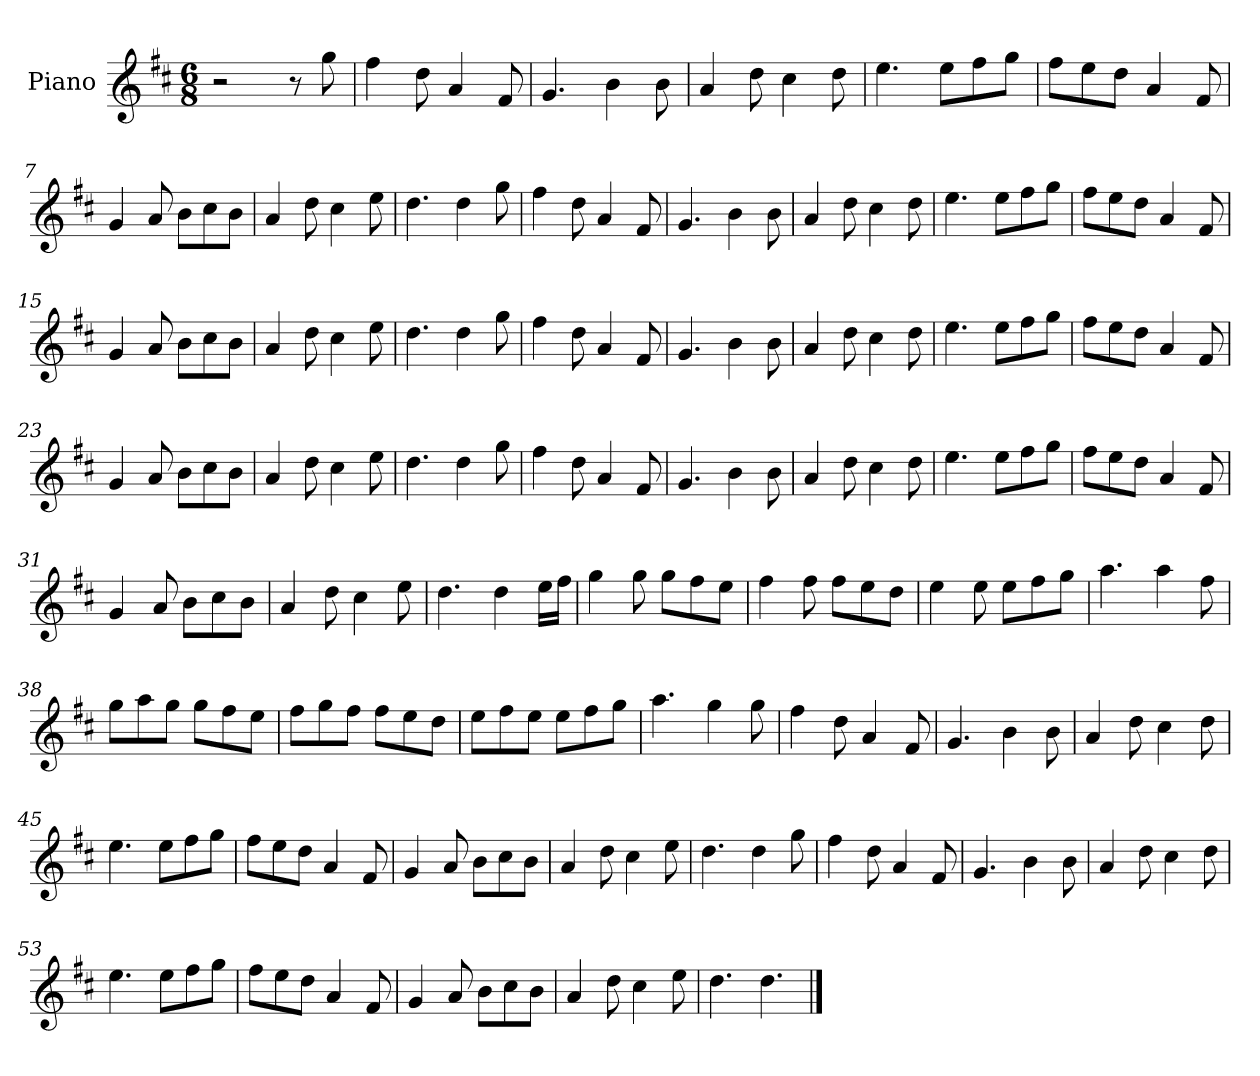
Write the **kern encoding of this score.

**kern
*part1
*staff1
*I"Piano
*I'Pno
*clefG2
*k[f#c#]
*M6/8
=1
2r
8r
8gg\
=2
4ff#\
8dd\
4a/
8f#/
=3
4.g/
4b\
8b\
=4
4a/
8dd\
4cc#\
8dd\
=5
4.ee\
8ee\L
8ff#\
8gg\J
=6
8ff#\L
8ee\
8dd\J
4a/
8f#/
=7
4g/
8a/
8b\L
8cc#\
8b\J
=8
4a/
8dd\
4cc#\
8ee\
=9
4.dd\
4dd\
8gg\
=10
4ff#\
8dd\
4a/
8f#/
=11
4.g/
4b\
8b\
=12
4a/
8dd\
4cc#\
8dd\
=13
4.ee\
8ee\L
8ff#\
8gg\J
=14
8ff#\L
8ee\
8dd\J
4a/
8f#/
=15
4g/
8a/
8b\L
8cc#\
8b\J
=16
4a/
8dd\
4cc#\
8ee\
=17
4.dd\
4dd\
8gg\
=18
4ff#\
8dd\
4a/
8f#/
=19
4.g/
4b\
8b\
=20
4a/
8dd\
4cc#\
8dd\
=21
4.ee\
8ee\L
8ff#\
8gg\J
=22
8ff#\L
8ee\
8dd\J
4a/
8f#/
=23
4g/
8a/
8b\L
8cc#\
8b\J
=24
4a/
8dd\
4cc#\
8ee\
=25
4.dd\
4dd\
8gg\
=26
4ff#\
8dd\
4a/
8f#/
=27
4.g/
4b\
8b\
=28
4a/
8dd\
4cc#\
8dd\
=29
4.ee\
8ee\L
8ff#\
8gg\J
=30
8ff#\L
8ee\
8dd\J
4a/
8f#/
=31
4g/
8a/
8b\L
8cc#\
8b\J
=32
4a/
8dd\
4cc#\
8ee\
=33
4.dd\
4dd\
16ee\LL
16ff#\JJ
=34
4gg\
8gg\
8gg\L
8ff#\
8ee\J
=35
4ff#\
8ff#\
8ff#\L
8ee\
8dd\J
=36
4ee\
8ee\
8ee\L
8ff#\
8gg\J
=37
4.aa\
4aa\
8ff#\
=38
8gg\L
8aa\
8gg\J
8gg\L
8ff#\
8ee\J
=39
8ff#\L
8gg\
8ff#\J
8ff#\L
8ee\
8dd\J
=40
8ee\L
8ff#\
8ee\J
8ee\L
8ff#\
8gg\J
=41
4.aa\
4gg\
8gg\
=42
4ff#\
8dd\
4a/
8f#/
=43
4.g/
4b\
8b\
=44
4a/
8dd\
4cc#\
8dd\
=45
4.ee\
8ee\L
8ff#\
8gg\J
=46
8ff#\L
8ee\
8dd\J
4a/
8f#/
=47
4g/
8a/
8b\L
8cc#\
8b\J
=48
4a/
8dd\
4cc#\
8ee\
=49
4.dd\
4dd\
8gg\
=50
4ff#\
8dd\
4a/
8f#/
=51
4.g/
4b\
8b\
=52
4a/
8dd\
4cc#\
8dd\
=53
4.ee\
8ee\L
8ff#\
8gg\J
=54
8ff#\L
8ee\
8dd\J
4a/
8f#/
=55
4g/
8a/
8b\L
8cc#\
8b\J
=56
4a/
8dd\
4cc#\
8ee\
=57
4.dd\
4.dd\
==
*-
